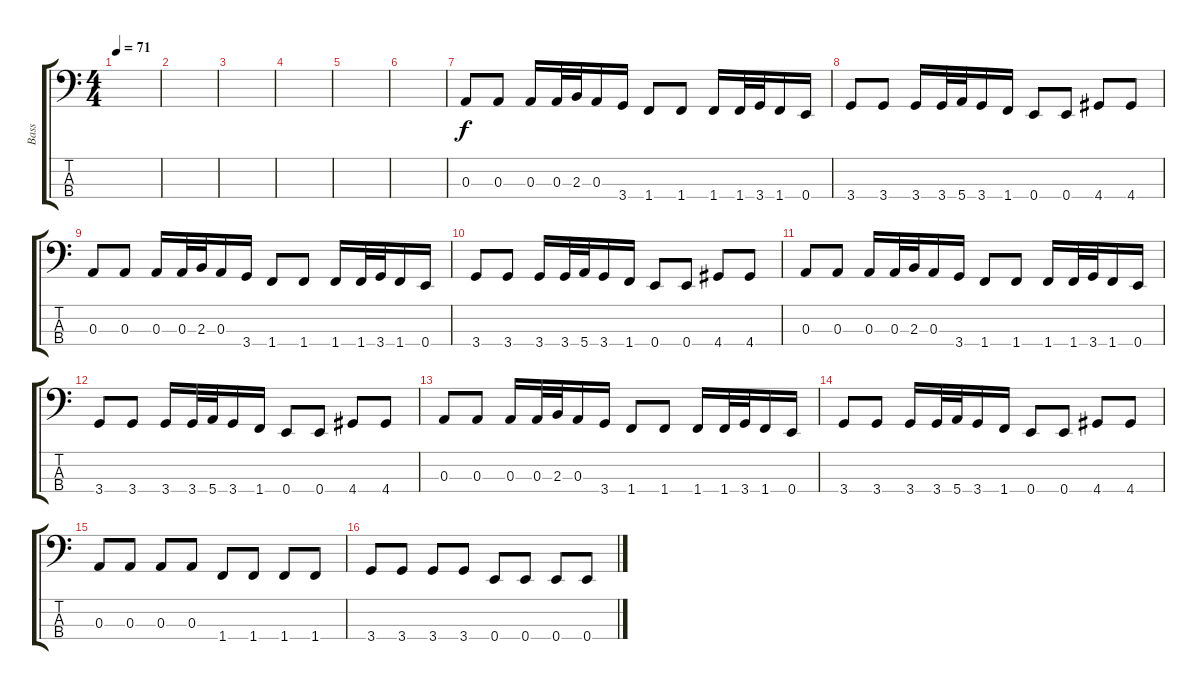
\track ("Bass" "Bass") {instrument slapbass1}
\staff {score tabs}
\tuning (G2 D2 A1 E1) {hide}
\ts (4 4)
\tempo 71
\clef f4
\ks c
|
|
|
|
|
|
0.3.8 0.3.8 0.3.16 0.3.32 2.3.32 0.3.16 3.4.16 1.4.8 1.4.8 1.4.16 1.4.32 3.4.32 1.4.16 0.4.16 |
3.4.8 3.4.8 3.4.16 3.4.32 5.4.32 3.4.16 1.4.16 0.4.8 0.4.8 4.4.8 4.4.8 |
0.3.8 0.3.8 0.3.16 0.3.32 2.3.32 0.3.16 3.4.16 1.4.8 1.4.8 1.4.16 1.4.32 3.4.32 1.4.16 0.4.16 |
3.4.8 3.4.8 3.4.16 3.4.32 5.4.32 3.4.16 1.4.16 0.4.8 0.4.8 4.4.8 4.4.8 |
0.3.8 0.3.8 0.3.16 0.3.32 2.3.32 0.3.16 3.4.16 1.4.8 1.4.8 1.4.16 1.4.32 3.4.32 1.4.16 0.4.16 |
3.4.8 3.4.8 3.4.16 3.4.32 5.4.32 3.4.16 1.4.16 0.4.8 0.4.8 4.4.8 4.4.8 |
0.3.8 0.3.8 0.3.16 0.3.32 2.3.32 0.3.16 3.4.16 1.4.8 1.4.8 1.4.16 1.4.32 3.4.32 1.4.16 0.4.16 |
3.4.8 3.4.8 3.4.16 3.4.32 5.4.32 3.4.16 1.4.16 0.4.8 0.4.8 4.4.8 4.4.8 |
0.3.8 0.3.8 0.3.8 0.3.8 1.4.8 1.4.8 1.4.8 1.4.8 |
3.4.8 3.4.8 3.4.8 3.4.8 0.4.8 0.4.8 0.4.8 0.4.8
